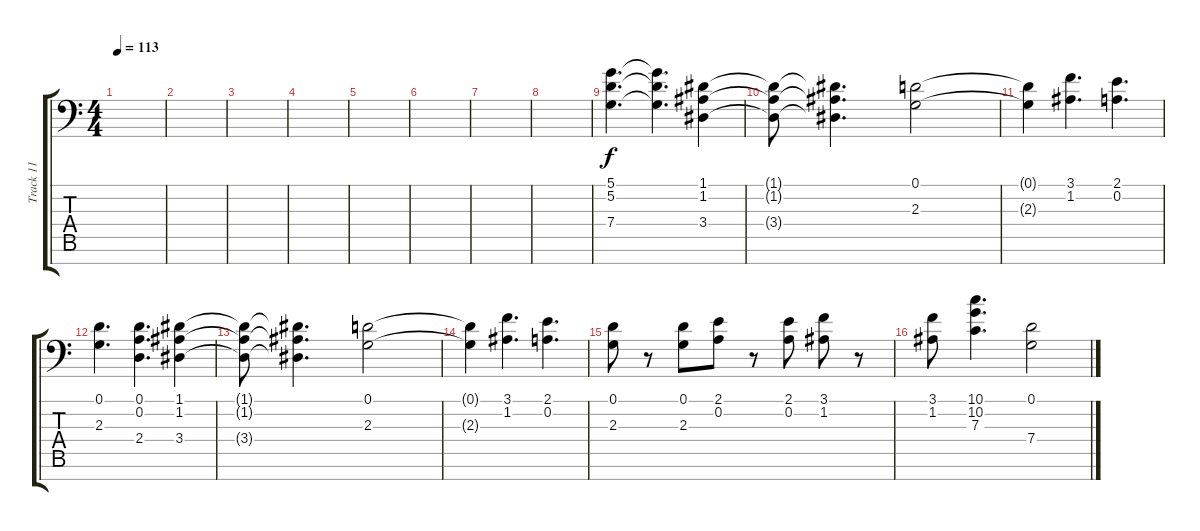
\track ("Track 11" "Track 11") {instrument stringensemble1}
\staff {score tabs}
\tuning (D4 A3 F3 C3 G2 D2 G1) {hide}
\ts (4 4)
\tempo 113
\clef f4
\ks c
|
|
|
|
|
|
|
|
(5.1 5.2 7.4).4{d} (5.1{t} 5.2{t} 7.4{t}).4{d} (1.1 1.2 3.4).4 |
(1.1{t} 1.2{t} 3.4{t}).8 (1.1{t} 1.2{t} 3.4{t}).4{d} (0.1 2.3).2 |
(0.1{t} 2.3{t}).4 (3.1 1.2).4{d} (2.1 0.2).4{d} |
(0.1 2.3).4{d} (0.1 0.2 2.4).4{d} (1.1 1.2 3.4).4 |
(1.1{t} 1.2{t} 3.4{t}).8 (1.1{t} 1.2{t} 3.4{t}).4{d} (0.1 2.3).2 |
(0.1{t} 2.3{t}).4 (3.1 1.2).4{d} (2.1 0.2).4{d} |
(0.1 2.3).8 r.8 (0.1 2.3).8 (2.1 0.2).8 r.8 (2.1 0.2).8 (3.1 1.2).8 r.8 |
(3.1 1.2).8 (10.1 10.2 7.3).4{d} (0.1 7.4).2
